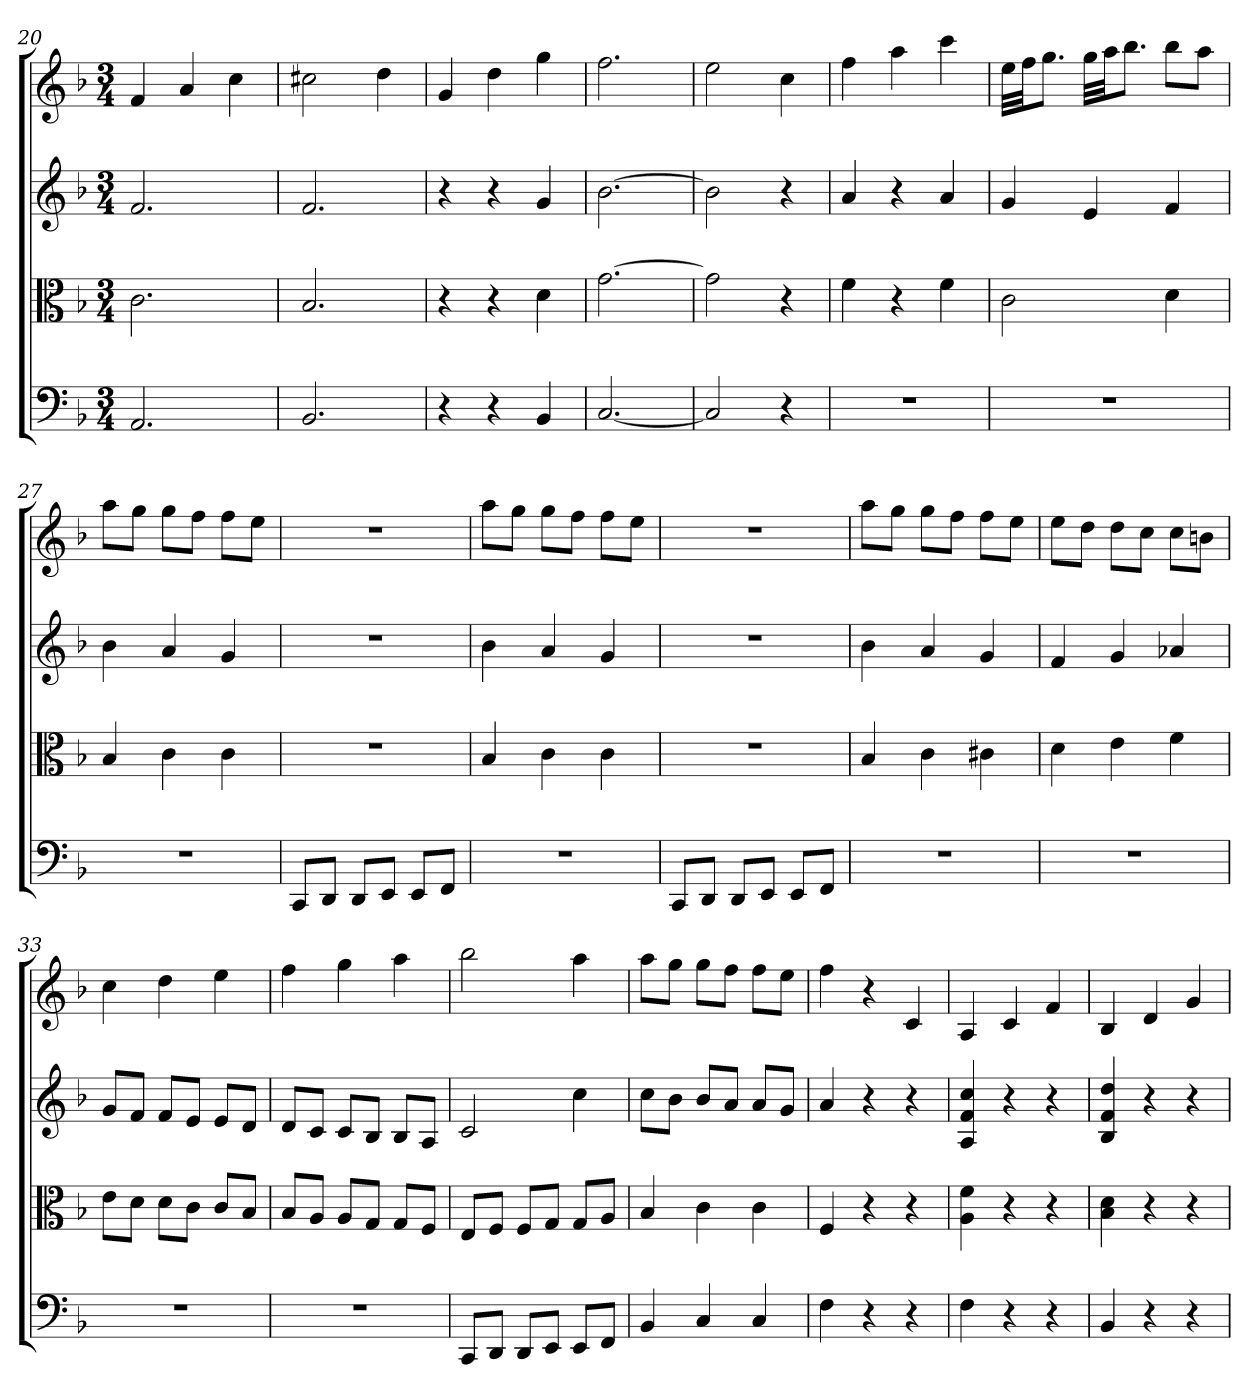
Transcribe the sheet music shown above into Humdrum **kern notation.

**kern	**kern	**kern	**kern
*part4	*part3	*part2	*part1
*staff4	*staff3	*staff2	*staff1
*clefF4	*clefC3	*	*
*k[b-]	*k[b-]	*k[b-]	*k[b-]
*F:	*F:	*F:	*F:
*M3/4	*M3/4	*M3/4	*M3/4
=20	=20	=20	=20
2.AA	2.c	2.f	4f
.	.	.	4a
.	.	.	4cc
=21	=21	=21	=21
2.BB-	2.B-	2.f	2cc#X
.	.	.	4dd
=22	=22	=22	=22
4r	4r	4r	4g
4r	4r	4r	4dd
4BB-	4d	4g	4gg
=23	=23	=23	=23
[2.C	[2.g	[2.b-	2.ff
=24	=24	=24	=24
2C]	2g]	2b-]	2ee
4r	4r	4r	4cc
=25	=25	=25	=25
2.r	4f	4a	4ff
.	4r	4r	4aa
.	4f	4a	4ccc
=26	=26	=26	=26
2.r	2c	4g	32eeLLL
.	.	.	32ffJJ
.	.	.	8.ggJ
.	.	4e	32ggLLL
.	.	.	32aaJJ
.	.	.	8.bb-J
.	4d	4f	8bb-L
.	.	.	8aaJ
=27	=27	=27	=27
2.r	4B-	4b-	8aaL
.	.	.	8ggJ
.	4c	4a	8ggL
.	.	.	8ffJ
.	4c	4g	8ffL
.	.	.	8eeJ
=28	=28	=28	=28
8CC/L	2.r	2.r	2.r
8DD/J	.	.	.
8DD/L	.	.	.
8EE/J	.	.	.
8EE/L	.	.	.
8FF/J	.	.	.
=29	=29	=29	=29
2.r	4B-	4b-	8aaL
.	.	.	8ggJ
.	4c	4a	8ggL
.	.	.	8ffJ
.	4c	4g	8ffL
.	.	.	8eeJ
=30	=30	=30	=30
8CC/L	2.r	2.r	2.r
8DD/J	.	.	.
8DD/L	.	.	.
8EE/J	.	.	.
8EE/L	.	.	.
8FF/J	.	.	.
=31	=31	=31	=31
2.r	4B-	4b-	8aaL
.	.	.	8ggJ
.	4c	4a	8ggL
.	.	.	8ffJ
.	4c#X	4g	8ffL
.	.	.	8eeJ
=32	=32	=32	=32
2.r	4d	4f	8eeL
.	.	.	8ddJ
.	4e	4g	8ddL
.	.	.	8ccJ
.	4f	4a-X	8ccL
.	.	.	8bnJ
=33	=33	=33	=33
2.r	8e\L	8gL	4cc
.	8d\J	8fJ	.
.	8d\L	8fL	4dd
.	8c\J	8eJ	.
.	8c/L	8eL	4ee
.	8B-/J	8dJ	.
=34	=34	=34	=34
2.r	8B-/L	8dL	4ff
.	8A/J	8cJ	.
.	8A/L	8cL	4gg
.	8G/J	8B-J	.
.	8G/L	8B-L	4aa
.	8F/J	8AJ	.
=35	=35	=35	=35
8CC/L	8E/L	2c	2bb-
8DD/J	8F/J	.	.
8DD/L	8F/L	.	.
8EE/J	8G/J	.	.
8EE/L	8G/L	4cc	4aa
8FF/J	8A/J	.	.
=36	=36	=36	=36
4BB-	4B-	8ccL	8aaL
.	.	8b-J	8ggJ
4C	4c	8b-L	8ggL
.	.	8aJ	8ffJ
4C	4c	8aL	8ffL
.	.	8gJ	8eeJ
=37	=37	=37	=37
4F	4F	4a	4ff
4r	4r	4r	4r
4r	4r	4r	4c
=38	=38	=38	=38
4F	4A 4f	4A 4f 4cc	4A
4r	4r	4r	4c
4r	4r	4r	4f
=39	=39	=39	=39
4BB-	4B- 4d	4B- 4f 4dd	4B-
4r	4r	4r	4d
4r	4r	4r	4g
=	=	=	=
*-	*-	*-	*-
